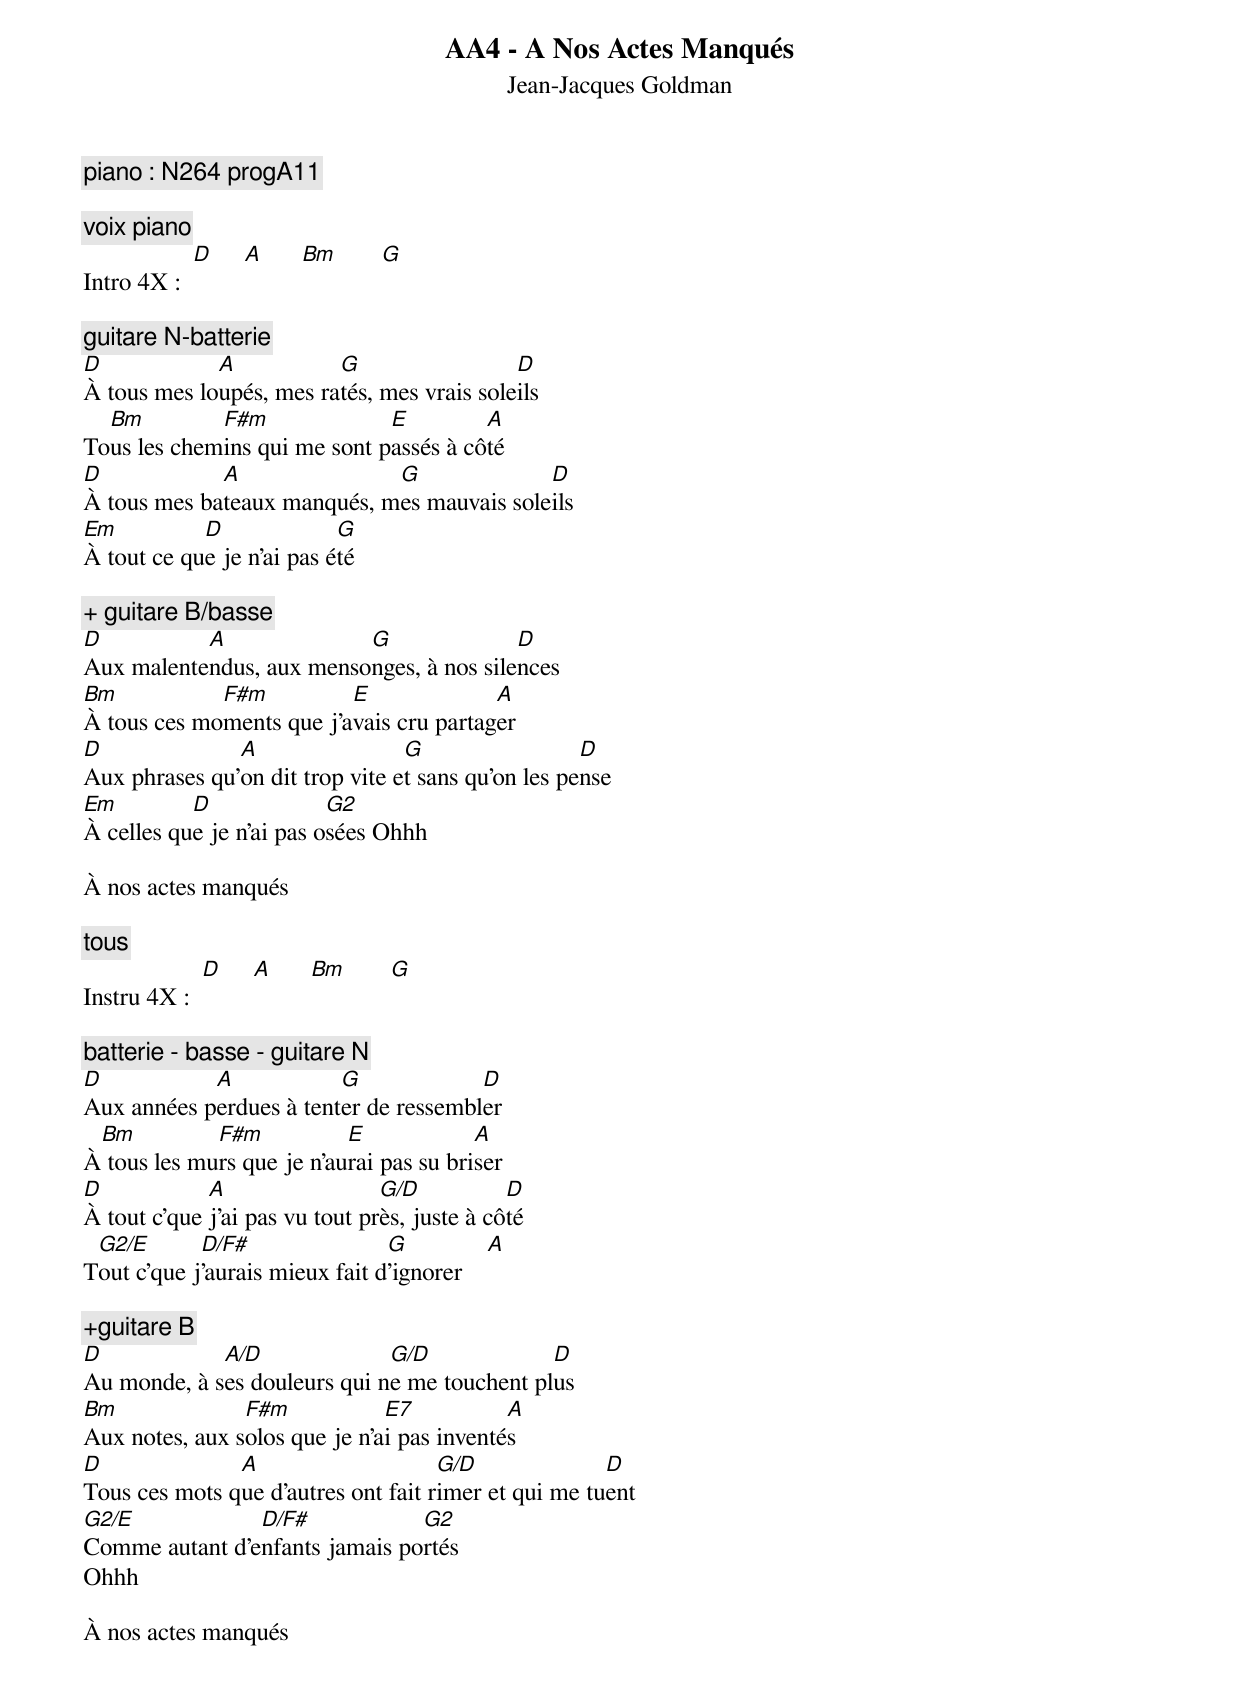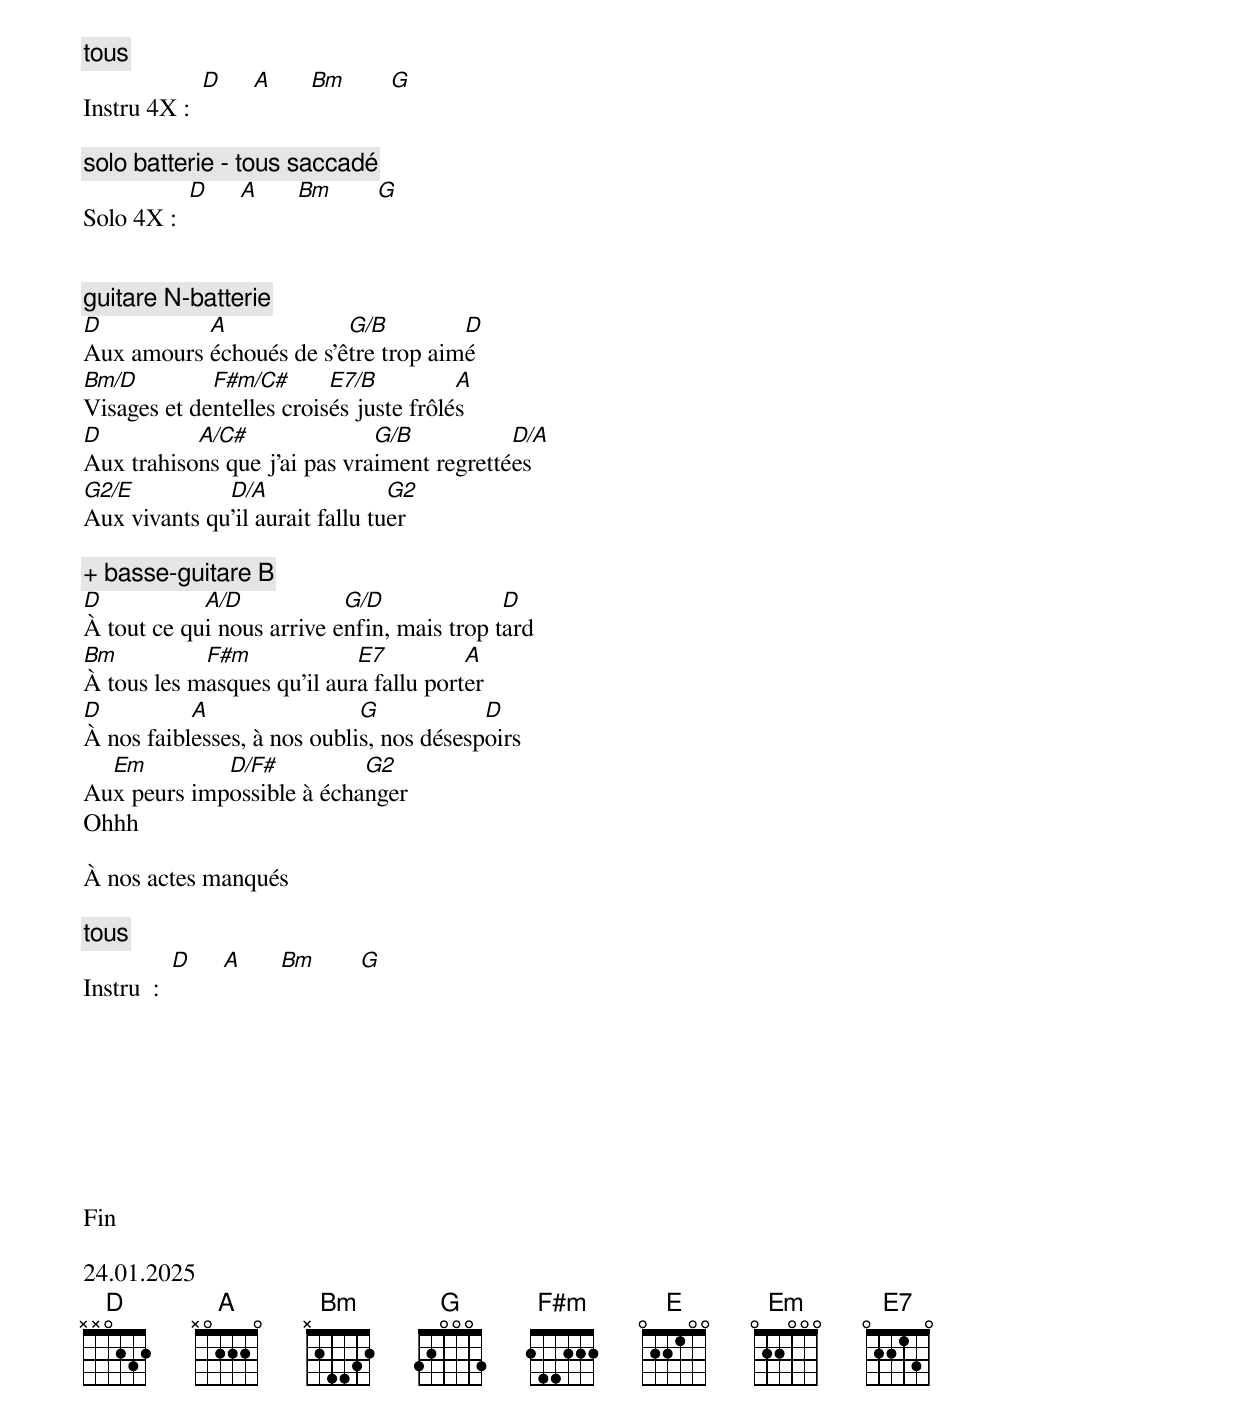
{title: AA4 - A Nos Actes Manqués}
{subtitle: Jean-Jacques Goldman}
{c:piano : N264 progA11}

{c:voix piano}
Intro 4X :  [D]     [A]      [Bm]       [G]

{c:guitare N-batterie}
[D]À tous mes lo[A]upés, mes ra[G]tés, mes vrais sole[D]ils
To[Bm]us les chem[F#m]ins qui me sont p[E]assés à cô[A]té
[D]À tous mes ba[A]teaux manqués, m[G]es mauvais sole[D]ils
[Em]À tout ce qu[D]e je n'ai pas é[G]té

{c: + guitare B/basse}
[D]Aux malente[A]ndus, aux menso[G]nges, à nos sile[D]nces
[Bm]À tous ces mo[F#m]ments que j'a[E]vais cru partag[A]er
[D]Aux phrases qu’[A]on dit trop vite e[G]t sans qu'on les pe[D]nse
[Em]À celles qu[D]e je n'ai pas o[G2]sées Ohhh

À nos actes manqués

{c:tous}
Instru 4X :  [D]     [A]      [Bm]       [G]

{c:batterie - basse - guitare N}
[D]Aux années p[A]erdues à tent[G]er de ressembl[D]er
À[Bm] tous les mu[F#m]rs que je n'au[E]rai pas su bri[A]ser
[D]À tout c'que [A]j'ai pas vu tout pr[G/D]ès, juste à cô[D]té
T[G2/E]out c'que j[D/F#]'aurais mieux fait d[G]'ignorer    [A]

{c:+guitare B}
[D]Au monde, à s[A/D]es douleurs qui n[G/D]e me touchent pl[D]us
[Bm]Aux notes, aux s[F#m]olos que je n'a[E7]i pas inventé[A]s
[D]Tous ces mots q[A]ue d'autres ont fait r[G/D]imer et qui me tu[D]ent
[G2/E]Comme autant d'e[D/F#]nfants jamais po[G2]rtés
Ohhh

À nos actes manqués

{c:tous}
Instru 4X :  [D]     [A]      [Bm]       [G]

{c:solo batterie - tous saccadé}
Solo 4X :  [D]     [A]      [Bm]       [G]


{c:guitare N-batterie}
[D]Aux amours [A]échoués de s'ê[G/B]tre trop aim[D]é
[Bm/D]Visages et de[F#m/C#]ntelles crois[E7/B]és juste frôlé[A]s
[D]Aux trahiso[A/C#]ns que j'ai pas vra[G/B]iment regretté[D/A]es
[G2/E]Aux vivants qu[D/A]'il aurait fallu tu[G2]er

{c: + basse-guitare B}
[D]À tout ce qu[A/D]i nous arrive e[G/D]nfin, mais trop t[D]ard
[Bm]À tous les m[F#m]asques qu'il aur[E7]a fallu port[A]er
[D]À nos faibl[A]esses, à nos oubli[G]s, nos désesp[D]oirs
Au[Em]x peurs imp[D/F#]ossible à écha[G2]nger
Ohhh

À nos actes manqués

{c:tous}
Instru  :  [D]     [A]      [Bm]       [G]








Fin

24.01.2025
